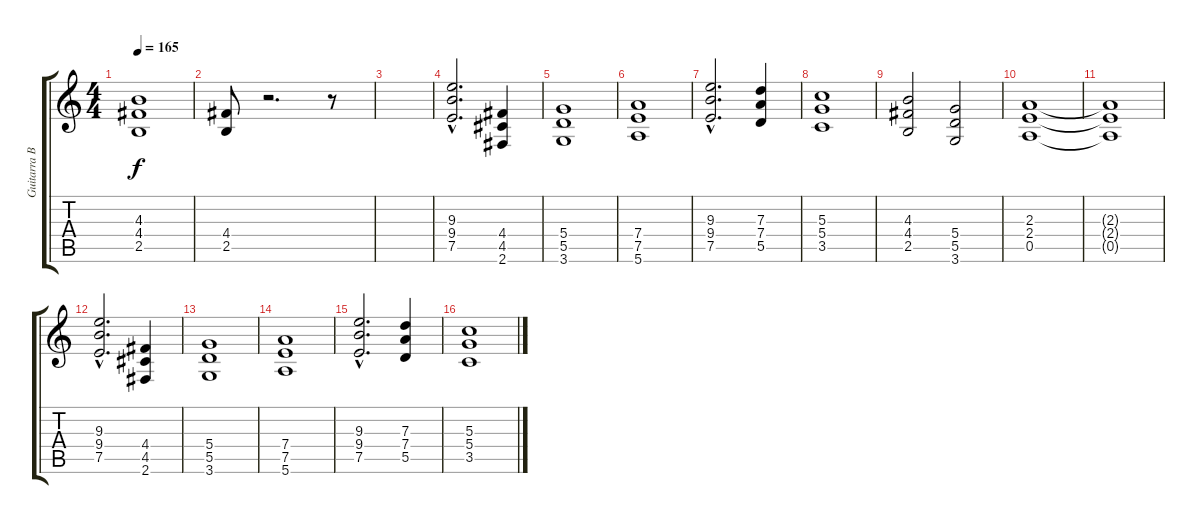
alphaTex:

\track ("Guitarra Base" "Guitarra B") {instrument overdrivenguitar}
\staff {score tabs}
\tuning (E4 B3 G3 D3 A2 E2) {hide}
\ts (4 4)
\tempo 165
\clef g2
\ks c
(4.3 4.4 2.5).1{dy f} |
(4.4 2.5).8 r.2{d} r.8 |
|
(9.3{hac} 9.4{hac} 7.5{hac}).2{d} (4.4 4.5 2.6).4 |
(5.4 5.5 3.6).1 |
(7.4 7.5 5.6).1 |
(9.3{hac} 9.4{hac} 7.5{hac}).2{d} (7.3 7.4 5.5).4 |
(5.3 5.4 3.5).1 |
(4.3 4.4 2.5).2 (5.4 5.5 3.6).2 |
(2.3 2.4 0.5).1 |
(2.3{t} 2.4{t} 0.5{t}).1 |
(9.3{hac} 9.4{hac} 7.5{hac}).2{d} (4.4 4.5 2.6).4 |
(5.4 5.5 3.6).1 |
(7.4 7.5 5.6).1 |
(9.3{hac} 9.4{hac} 7.5{hac}).2{d} (7.3 7.4 5.5).4 |
(5.3 5.4 3.5).1
